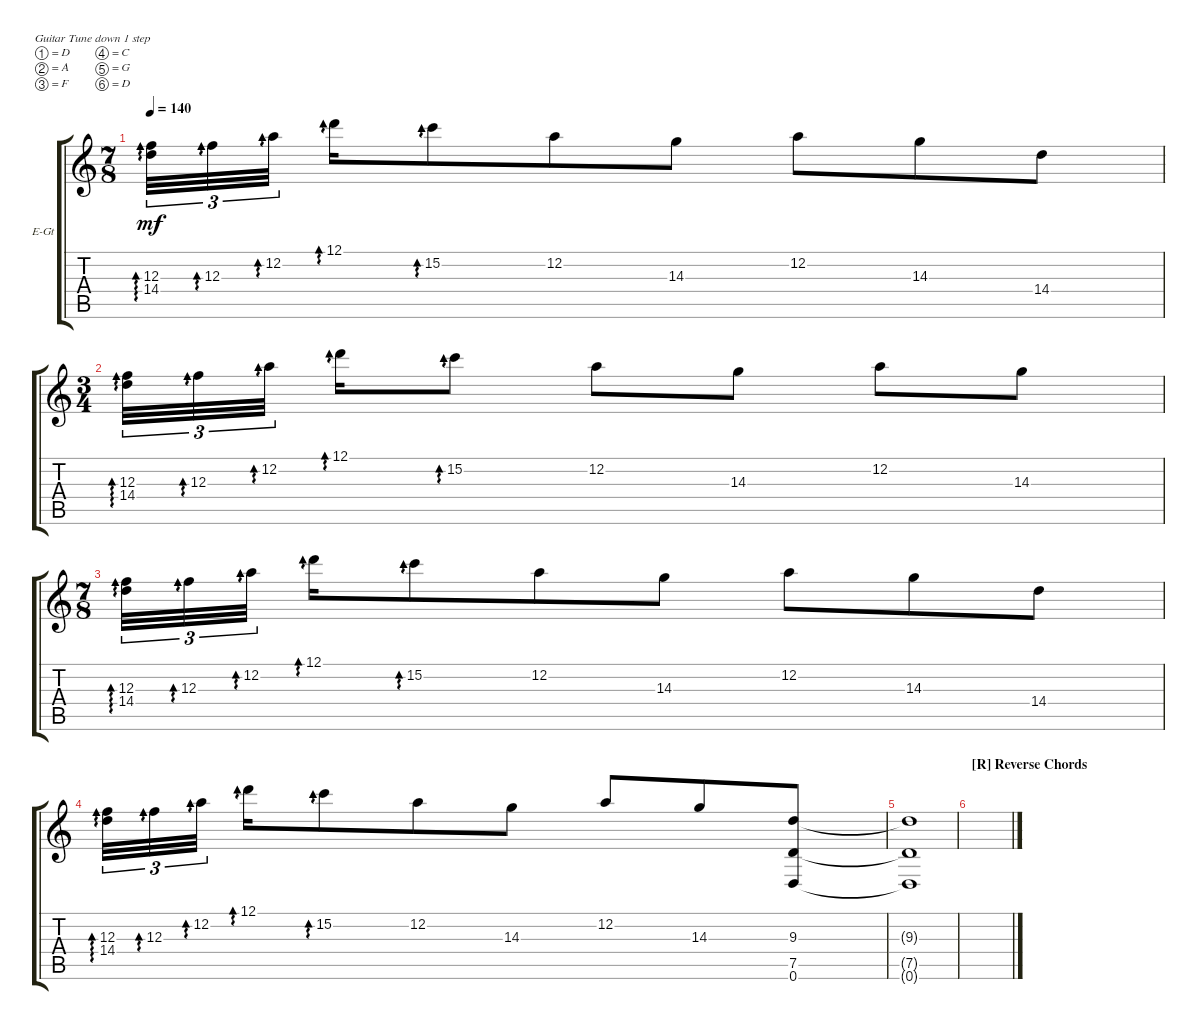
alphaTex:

\defaultSystemsLayout 4
\bracketExtendMode groupsimilarinstruments
\firstSystemTrackNameOrientation horizontal
\otherSystemsTrackNameOrientation horizontal
\track ("K-Bo" "E-Gt") {instrument distortionguitar}
\staff {score tabs}
\tuning (D4 A3 F3 C3 G2 D2)
\ts (7 8)
\tempo 140
\clef g2
\ks c
(12.3 14.4).32{tu (3 2) ad 0 dy mf} 12.3.32{tu (3 2) ad 0} 12.2.32{tu (3 2) ad 0} 12.1.16{ad 0} 15.2.8{ad 0} 12.2.8 14.3.8 12.2.8 14.3.8 14.4.8 |
\ts (3 4)
(12.3 14.4).32{tu (3 2) ad 0} 12.3.32{tu (3 2) ad 0} 12.2.32{tu (3 2) ad 0} 12.1.16{ad 0} 15.2.8{ad 0} 12.2.8 14.3.8 12.2.8 14.3.8 |
\ts (7 8)
(12.3 14.4).32{tu (3 2) ad 0} 12.3.32{tu (3 2) ad 0} 12.2.32{tu (3 2) ad 0} 12.1.16{ad 0} 15.2.8{ad 0} 12.2.8 14.3.8 12.2.8 14.3.8 14.4.8 |
(12.3 14.4).32{tu (3 2) ad 0} 12.3.32{tu (3 2) ad 0} 12.2.32{tu (3 2) ad 0} 12.1.16{ad 0} 15.2.8{ad 0} 12.2.8 14.3.8 12.2.8 14.3.8 (0.6 7.5 9.3).8 |
(9.3{t} 7.5{t} 0.6{t}).1 |
\section ("R" "Reverse Chords")
